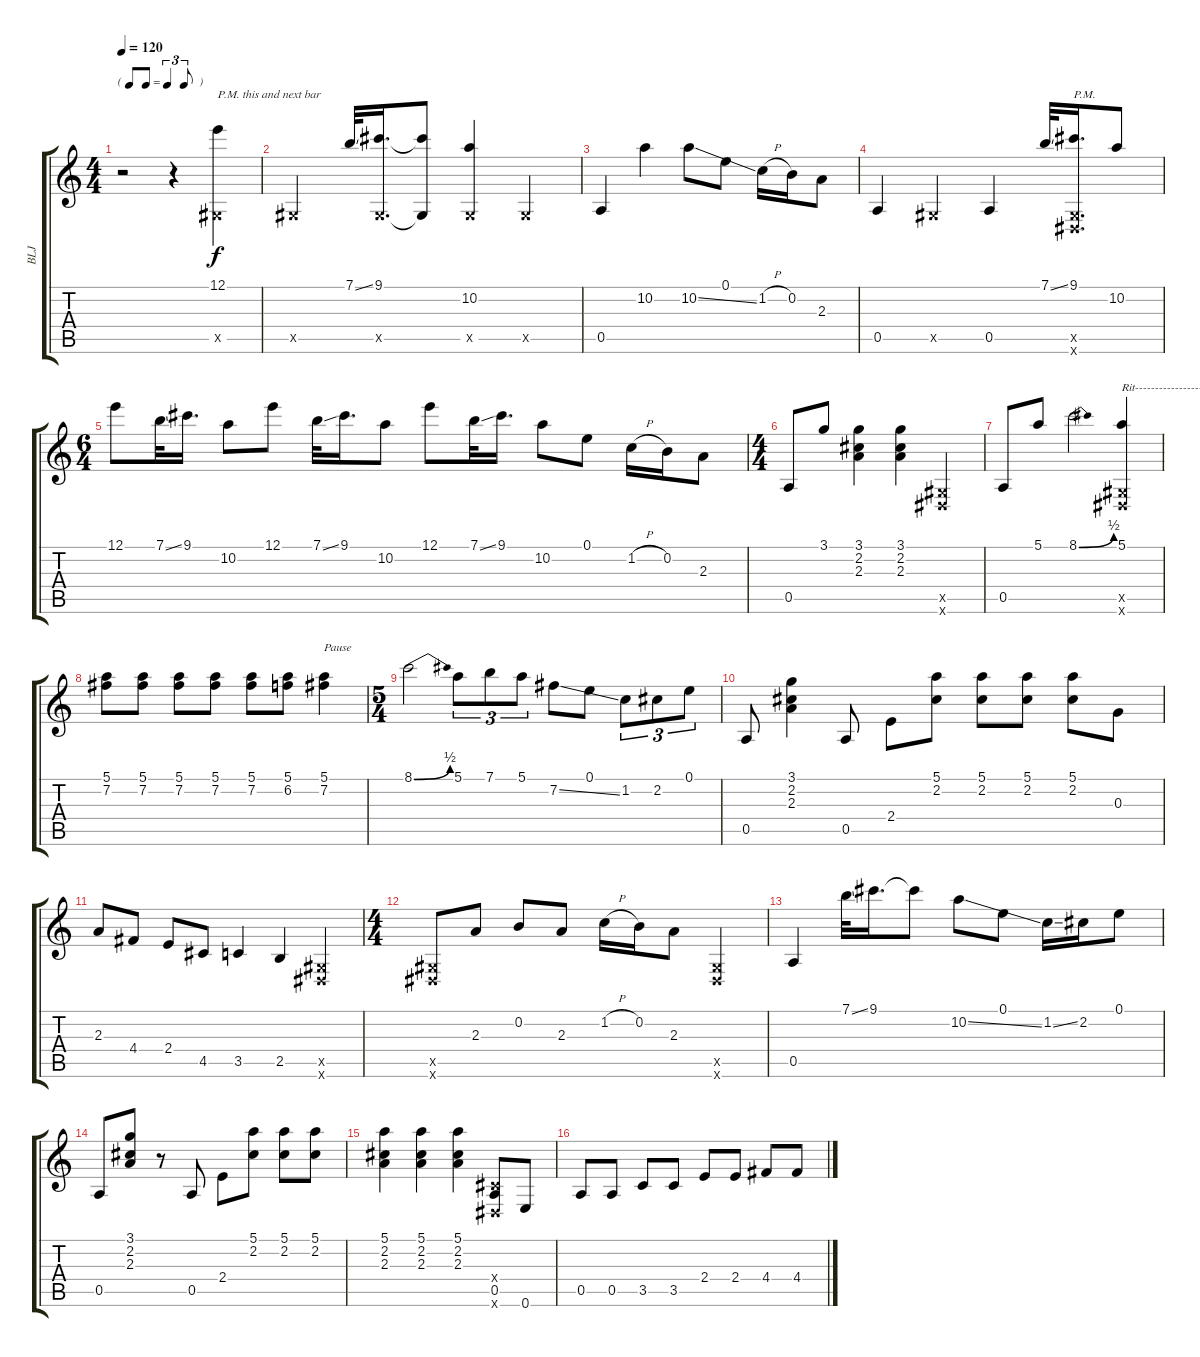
\track ("BLJ" "BLJ") {instrument acousticguitarsteel}
\staff {score tabs}
\tuning (E4 B3 G3 D3 A2 E2) {hide}
\ts (4 4)
\tf triplet8th
\tempo 120
\clef g2
\ks c
r.2{dy f instrument acousticguitarsteel} r.4 (12.1 -1.5{x}).4{txt "P.M. this and next bar"} |
-1.5{x}.4 7.1{ss}.32 (9.1 -1.5{x}).16{d} (9.1{t} -1.5{t}).8 (10.2 -1.5{x}).4 -1.5{x}.4 |
0.5.4 10.2.4 10.2{ss}.8 0.1.8 1.2{h}.16 0.2.16 2.3.8 |
0.5.4 -1.5{x}.4 0.5.4 7.1{ss}.32 (9.1 -1.5{x} -1.6{x}).16{d txt "P.M."} 10.2.8 |
\ts (6 4)
12.1.8 7.1{ss}.32 9.1.16{d} 10.2.8 12.1.8 7.1{ss}.32 9.1.16{d} 10.2.8 12.1.8 7.1{ss}.32 9.1.16{d} 10.2.8 0.1.8 1.2{h}.16 0.2.16 2.3.8 |
\ts (4 4)
0.5.8 3.1.8 (3.1 2.2 2.3).4 (3.1 2.2 2.3).4 (-1.5{x} -1.6{x}).4 |
0.5.8 5.1.8 8.1{be (bend 0 0 60 2)}.2 (5.1 -1.5{x} -1.6{x}).4{txt "Rit------------------------------------|"} |
(5.1 7.2).8 (5.1 7.2).8 (5.1 7.2).8 (5.1 7.2).8 (5.1 7.2).8 (5.1 6.2).8 (5.1 7.2).4{txt "Pause"} |
\ts (5 4)
8.1{be (bend 0 0 60 2)}.2 5.1.8{tu (3 2)} 7.1.8{tu (3 2)} 5.1.8{tu (3 2)} 7.2{ss}.8 0.1.8 1.2.8{tu (3 2)} 2.2.8{tu (3 2)} 0.1.8{tu (3 2)} |
0.5.8 (3.1 2.2 2.3).4 0.5.8 2.4.8 (5.1 2.2).8 (5.1 2.2).8 (5.1 2.2).8 (5.1 2.2).8 0.3.8 |
2.3.8 4.4.8 2.4.8 4.5.8 3.5.4 2.5.4 (-1.5{x} -1.6{x}).4 |
\ts (4 4)
(-1.5{x} -1.6{x}).8 2.3.8 0.2.8 2.3.8 1.2{h}.16 0.2.16 2.3.8 (-1.5{x} -1.6{x}).4 |
0.5.4 7.1{ss}.32 9.1.16{d} 9.1{t}.8 10.2{ss}.8 0.1.8 1.2{ss}.16 2.2.16 0.1.8 |
0.5.8 (3.1 2.2 2.3).8 r.8 0.5.8 2.4.8 (5.1 2.2).8 (5.1 2.2).8 (5.1 2.2).8 |
(5.1 2.2 2.3).4 (5.1 2.2 2.3).4 (5.1 2.2 2.3).4 (-1.4{x} 0.5 -1.6{x}).8 0.6.8 |
0.5.8 0.5.8 3.5.8 3.5.8 2.4.8 2.4.8 4.4.8 4.4.8
